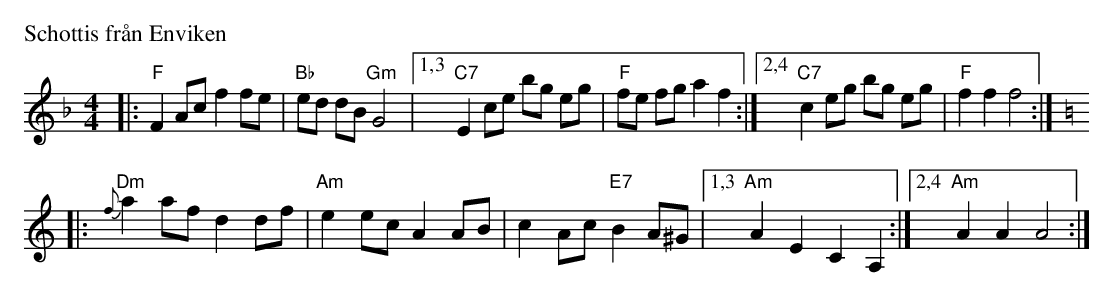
X:1
P: Schottis fr\aan Enviken
M: 4/4
L: 1/8
K: F
|: "F"F2 Ac f2 fe | "Bb"ed dB "Gm"G4 \
|1,3 "C7"E2 ce bg eg | "F"fe fg a2 f2 \
:|2,4 "C7"c2 eg bg eg | "F"f2 f2 f4 :|[K:=B][K:Am]
|: "Dm"{f}a2 af d2 df | "Am"e2 ec A2 AB \
| c2 Ac "E7"B2 A^G |1,3 "Am"A2 E2 C2 A,2 :|2,4 "Am"A2 A2 A4 :|
